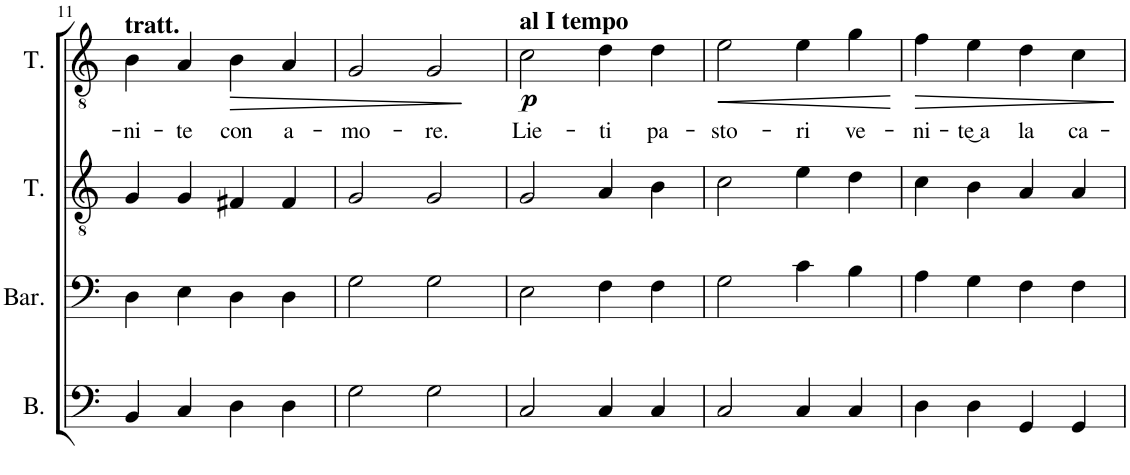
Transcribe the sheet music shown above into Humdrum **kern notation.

**kern	**kern	**kern	**kern	**text	**dynam
*part4	*part3	*part2	*part1	*part1	*part1
*staff4	*staff3	*staff2	*staff1	*staff1	*staff1
*I"Bass	*I"Baritone	*I"Tenor	*I"Tenor	*	*
*I'B.	*I'Bar.	*I'T.	*I'T.	*	*
!!LO:PB:g=z
*clefF4	*clefF4	*clefGv2	*clefGv2	*	*
*Trd7c12	*	*	*	*	*
*k[]	*k[]	*k[]	*k[]	*	*
*M4/4	*M4/4	*M4/4	*M4/4	*	*
*met(c|)	*met(c|)	*met(c|)	*met(c|)	*	*
=11	=11	=11	=11	=11	=11
!	!	!	!LO:TX:a:B:t=tratt.	!	!
!	!	!	!	!LO:LY:b	!
4BB/	4D\	4G/	4B\	-ni-	.
!	!	!	!	!LO:LY:b	!
4C/	4E\	4G/	4A/	-te	.
!	!	!	!	!LO:LY:b	!LO:HP:b
4D\	4D\	4F#X/	4B\	con	>
!	!	!	!	!LO:LY:b	!
4D\	4D\	4F#/	4A/	a-	.
=12	=12	=12	=12	=12	=12
!	!	!	!	!LO:LY:b	!
2G\	2G\	2G/	2G/	-mo-	.
!	!	!	!	!LO:LY:b	!
2G\	2G\	2G/	2G/	-re.	]
=13	=13	=13	=13	=13	=13
!	!	!	!LO:TX:a:B:t=al I tempo	!	!
!	!	!	!	!LO:LY:b	!LO:DY:b
2C/	2E\	2G/	2c\	Lie-	p
!	!	!	!	!LO:LY:b	!
4C/	4F\	4A/	4d\	-ti	.
!	!	!	!	!LO:LY:b	!
4C/	4F\	4B\	4d\	pa-	.
=14	=14	=14	=14	=14	=14
!	!	!	!	!LO:LY:b	!LO:HP:b
2C/	2G\	2c\	2e\	-sto-	<
!	!	!	!	!LO:LY:b	!
4C/	4c\	4e\	4e\	-ri	.
!	!	!	!	!LO:LY:b	!
4C/	4B\	4d\	4g\	ve-	.
.	.	.	.	.	[
=15	=15	=15	=15	=15	=15
!	!	!	!	!LO:LY:b	!LO:HP:b
4D\	4A\	4c\	4f\	-ni-	>
!	!	!	!	!LO:LY:b	!
4D\	4G\	4B\	4e\	-te͜ a	.
!	!	!	!	!LO:LY:b	!
4GG/	4F\	4A/	4d\	la	.
!	!	!	!	!LO:LY:b	!
4GG/	4F\	4A/	4c\	ca-	.
.	.	.	.	.	]
=	=	=	=	=	=
*-	*-	*-	*-	*-	*-
